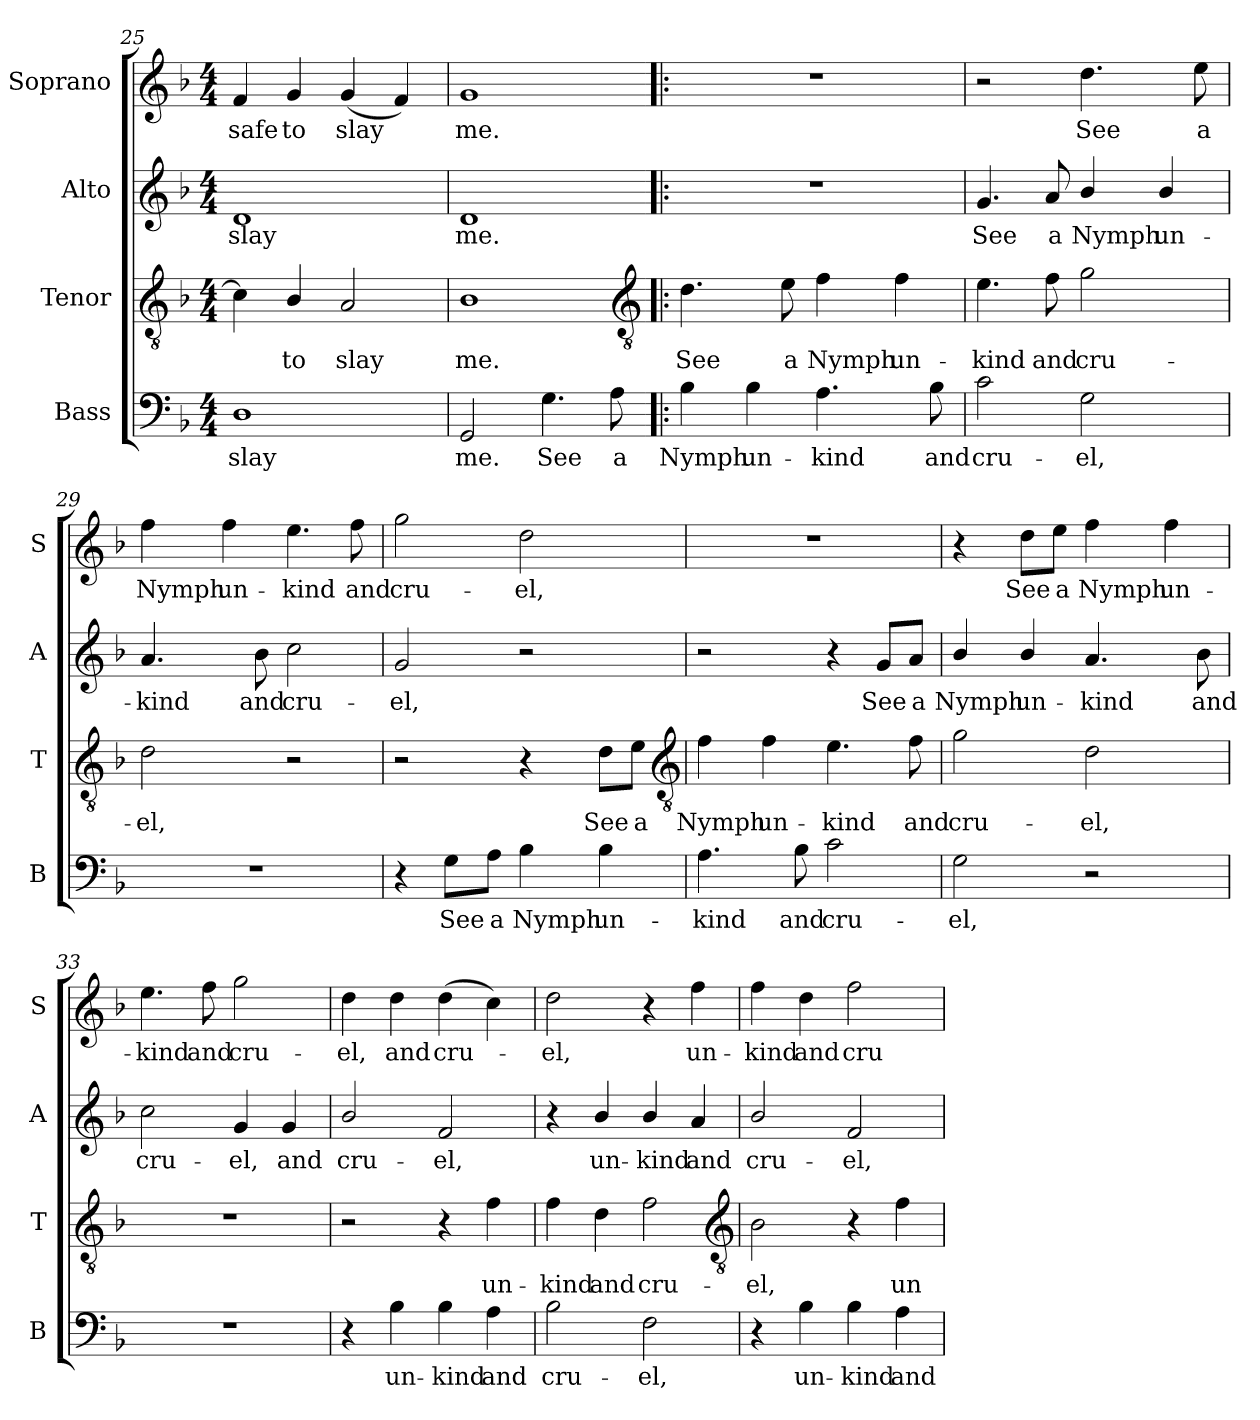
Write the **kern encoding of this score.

**kern	**text	**kern	**text	**kern	**text	**kern	**text
*part4	*part4	*part3	*part3	*part2	*part2	*part1	*part1
*staff4	*staff4	*staff3	*staff3	*staff2	*staff2	*staff1	*staff1
*I"Bass	*	*I"Tenor	*	*I"Alto	*	*I"Soprano	*
*I'B	*	*I'T	*	*I'A	*	*I'S	*
*clefF4	*	*clefGv2	*	*clefG2	*	*clefG2	*
*k[b-]	*	*k[b-]	*	*k[b-]	*	*k[b-]	*
*M4/4	*	*M4/4	*	*M4/4	*	*M4/4	*
=25	=25	=25	=25	=25	=25	=25	=25
!	!LO:LY:b	!	!	!	!LO:LY:b	!	!LO:LY:b
1D	slay	4c]	.	1d	slay	4f	-safe
!	!	!	!LO:LY:b	!	!	!	!LO:LY:b
.	.	4B-/	to	.	.	4g	to
!	!	!	!LO:LY:b	!	!	!	!LO:LY:b
.	.	2A	slay	.	.	(<4g	slay
.	.	.	.	.	.	4f)	.
=26	=26	=26	=26	=26	=26	=26	=26
!	!LO:LY:b	!	!LO:LY:b	!	!LO:LY:b	!	!LO:LY:b
2GG	me.	1B-	me.	1d	me.	1g	me.
!	!LO:LY:b	!	!	!	!	!	!
4.G	See	.	.	.	.	.	.
!	!LO:LY:b	!	!	!	!	!	!
8A	a	.	.	.	.	.	.
*	*	*clefGv2	*	*	*	*	*
!!LO:LB:g=z
=27!|:	=27!|:	=27!|:	=27!|:	=27!|:	=27!|:	=27!|:	=27!|:
!	!LO:LY:b	!	!LO:LY:b	!	!	!	!
4B-	Nymph	4.d	See	1r	.	1r	.
!	!LO:LY:b	!	!	!	!	!	!
4B-	un-	.	.	.	.	.	.
!	!	!	!LO:LY:b	!	!	!	!
.	.	8e	a	.	.	.	.
!	!LO:LY:b	!	!LO:LY:b	!	!	!	!
4.A	-kind	4f	Nymph	.	.	.	.
!	!	!	!LO:LY:b	!	!	!	!
.	.	4f	un-	.	.	.	.
!	!LO:LY:b	!	!	!	!	!	!
8B-	and	.	.	.	.	.	.
=28	=28	=28	=28	=28	=28	=28	=28
!	!LO:LY:b	!	!LO:LY:b	!	!LO:LY:b	!	!
2c	cru-	4.e	-kind	4.g	See	2r	.
!	!	!	!LO:LY:b	!	!LO:LY:b	!	!
.	.	8f	and	8a	a	.	.
!	!LO:LY:b	!	!LO:LY:b	!	!LO:LY:b	!	!LO:LY:b
2G	-el,	2g	cru-	4b-/	Nymph	4.dd	See
!	!	!	!	!	!LO:LY:b	!	!
.	.	.	.	4b-/	un-	.	.
!	!	!	!	!	!	!	!LO:LY:b
.	.	.	.	.	.	8ee	a
=29	=29	=29	=29	=29	=29	=29	=29
!	!	!	!LO:LY:b	!	!LO:LY:b	!	!LO:LY:b
1r	.	2d	-el,	4.a	-kind	4ff	Nymph
!	!	!	!	!	!	!	!LO:LY:b
.	.	.	.	.	.	4ff	un-
!	!	!	!	!	!LO:LY:b	!	!
.	.	.	.	8b-	and	.	.
!	!	!	!	!	!LO:LY:b	!	!LO:LY:b
.	.	2r	.	2cc	cru-	4.ee	-kind
!	!	!	!	!	!	!	!LO:LY:b
.	.	.	.	.	.	8ff	and
=30	=30	=30	=30	=30	=30	=30	=30
!	!	!	!	!	!LO:LY:b	!	!LO:LY:b
4r	.	2r	.	2g	-el,	2gg	cru-
!	!LO:LY:b	!	!	!	!	!	!
8G\L	See	.	.	.	.	.	.
!	!LO:LY:b	!	!	!	!	!	!
8A\J	a	.	.	.	.	.	.
!	!LO:LY:b	!	!	!	!	!	!LO:LY:b
4B-	Nymph	4r	.	2r	.	2dd	-el,
!	!LO:LY:b	!	!LO:LY:b	!	!	!	!
4B-	un-	8d\L	See	.	.	.	.
!	!	!	!LO:LY:b	!	!	!	!
.	.	8e\J	a	.	.	.	.
*	*	*clefGv2	*	*	*	*	*
!!LO:PB:g=z
=31	=31	=31	=31	=31	=31	=31	=31
!	!LO:LY:b	!	!LO:LY:b	!	!	!	!
4.A	-kind	4f	Nymph	2r	.	1r	.
!	!	!	!LO:LY:b	!	!	!	!
.	.	4f	un-	.	.	.	.
!	!LO:LY:b	!	!	!	!	!	!
8B-	and	.	.	.	.	.	.
!	!LO:LY:b	!	!LO:LY:b	!	!	!	!
2c	cru-	4.e	-kind	4r	.	.	.
!	!	!	!	!	!LO:LY:b	!	!
.	.	.	.	8g/L	See	.	.
!	!	!	!LO:LY:b	!	!LO:LY:b	!	!
.	.	8f	and	8a/J	a	.	.
=32	=32	=32	=32	=32	=32	=32	=32
!	!LO:LY:b	!	!LO:LY:b	!	!LO:LY:b	!	!
2G	-el,	2g	cru-	4b-/	Nymph	4r	.
!	!	!	!	!	!LO:LY:b	!	!LO:LY:b
.	.	.	.	4b-/	un-	8dd\L	See
!	!	!	!	!	!	!	!LO:LY:b
.	.	.	.	.	.	8ee\J	a
!	!	!	!LO:LY:b	!	!LO:LY:b	!	!LO:LY:b
2r	.	2d	-el,	4.a	-kind	4ff	Nymph
!	!	!	!	!	!	!	!LO:LY:b
.	.	.	.	.	.	4ff	un-
!	!	!	!	!	!LO:LY:b	!	!
.	.	.	.	8b-	and	.	.
=33	=33	=33	=33	=33	=33	=33	=33
!	!	!	!	!	!LO:LY:b	!	!LO:LY:b
1r	.	1r	.	2cc	cru-	4.ee	-kind
!	!	!	!	!	!	!	!LO:LY:b
.	.	.	.	.	.	8ff	and
!	!	!	!	!	!LO:LY:b	!	!LO:LY:b
.	.	.	.	4g	-el,	2gg	cru-
!	!	!	!	!	!LO:LY:b	!	!
.	.	.	.	4g	and	.	.
=34	=34	=34	=34	=34	=34	=34	=34
!	!	!	!	!	!LO:LY:b	!	!LO:LY:b
4r	.	2r	.	2b-/	cru-	4dd	-el,
!	!LO:LY:b	!	!	!	!	!	!LO:LY:b
4B-	un-	.	.	.	.	4dd	and
!	!LO:LY:b	!	!	!	!LO:LY:b	!	!LO:LY:b
4B-	-kind	4r	.	2f	-el,	(>4dd	cru-
!	!LO:LY:b	!	!LO:LY:b	!	!	!	!
4A	and	4f	un-	.	.	4cc)	.
=35	=35	=35	=35	=35	=35	=35	=35
!	!LO:LY:b	!	!LO:LY:b	!	!	!	!LO:LY:b
2B-	cru-	4f	-kind	4r	.	2dd	el,
!	!	!	!LO:LY:b	!	!LO:LY:b	!	!
.	.	4d	and	4b-/	un-	.	.
!	!LO:LY:b	!	!LO:LY:b	!	!LO:LY:b	!	!
2F	-el,	2f	cru-	4b-/	-kind	4r	.
!	!	!	!	!	!LO:LY:b	!	!LO:LY:b
.	.	.	.	4a	and	4ff	un-
*	*	*clefGv2	*	*	*	*	*
!!LO:LB:g=z
=36	=36	=36	=36	=36	=36	=36	=36
!	!	!	!LO:LY:b	!	!LO:LY:b	!	!LO:LY:b
4r	.	2B-	-el,	2b-/	cru-	4ff	-kind
!	!LO:LY:b	!	!	!	!	!	!LO:LY:b
4B-	un-	.	.	.	.	4dd	and
!	!LO:LY:b	!	!	!	!LO:LY:b	!	!LO:LY:b
4B-	-kind	4r	.	2f	-el,	2ff	cru-
!	!LO:LY:b	!	!LO:LY:b	!	!	!	!
4A	and	4f	un-	.	.	.	.
=	=	=	=	=	=	=	=
*-	*-	*-	*-	*-	*-	*-	*-
